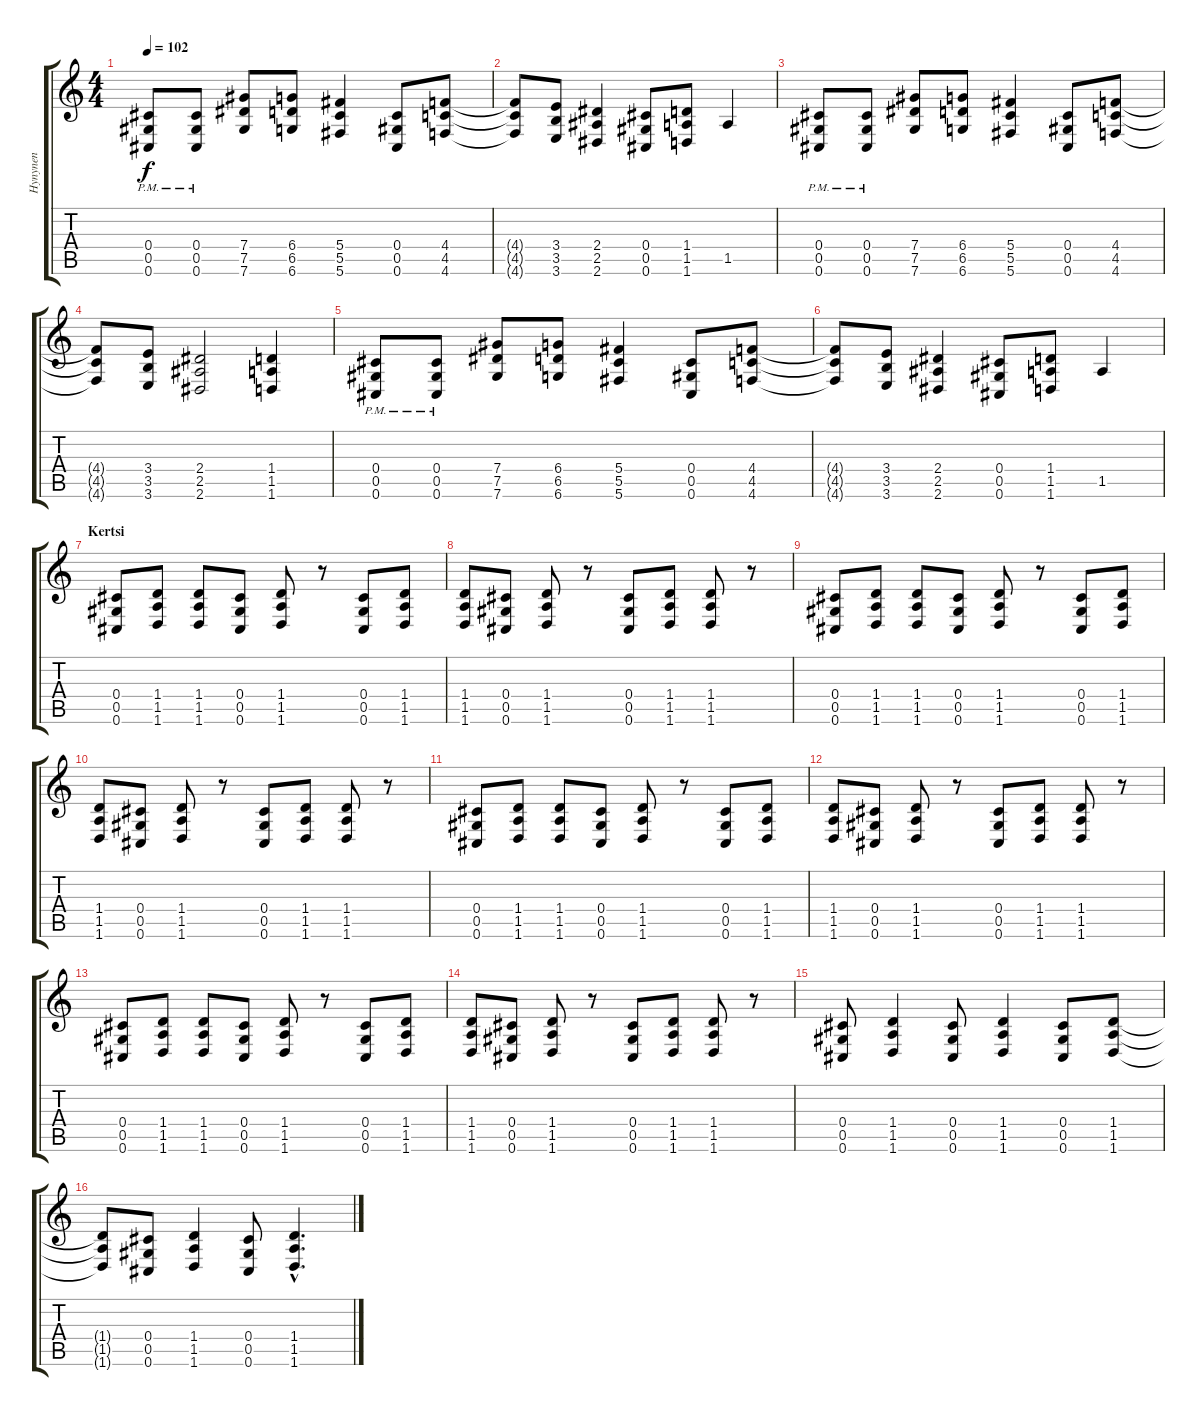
\track ("Hynynen" "Hynynen") {instrument distortionguitar}
\staff {score tabs}
\tuning (Eb4 Bb3 Gb3 Db3 Ab2 Db2) {hide}
\ts (4 4)
\tempo 102
\clef g2
\ks c
(0.4{pm} 0.5{pm} 0.6{pm}).8{dy f} (0.4{pm} 0.5{pm} 0.6{pm}).8 (7.4 7.5 7.6).8 (6.4 6.5 6.6).8 (5.4 5.5 5.6).4 (0.4 0.5 0.6).8 (4.4 4.5 4.6).8 |
(4.4{t} 4.5{t} 4.6{t}).8 (3.4 3.5 3.6).8 (2.4 2.5 2.6).4 (0.4 0.5 0.6).8 (1.4 1.5 1.6).8 1.5.4 |
(0.4{pm} 0.5{pm} 0.6{pm}).8 (0.4{pm} 0.5{pm} 0.6{pm}).8 (7.4 7.5 7.6).8 (6.4 6.5 6.6).8 (5.4 5.5 5.6).4 (0.4 0.5 0.6).8 (4.4 4.5 4.6).8 |
(4.4{t} 4.5{t} 4.6{t}).8 (3.4 3.5 3.6).8 (2.4 2.5 2.6).2 (1.4 1.5 1.6).4 |
(0.4{pm} 0.5{pm} 0.6{pm}).8 (0.4{pm} 0.5{pm} 0.6{pm}).8 (7.4 7.5 7.6).8 (6.4 6.5 6.6).8 (5.4 5.5 5.6).4 (0.4 0.5 0.6).8 (4.4 4.5 4.6).8 |
(4.4{t} 4.5{t} 4.6{t}).8 (3.4 3.5 3.6).8 (2.4 2.5 2.6).4 (0.4 0.5 0.6).8 (1.4 1.5 1.6).8 1.5.4 |
\section ("" "Kertsi")
(0.4 0.5 0.6).8 (1.4 1.5 1.6).8 (1.4 1.5 1.6).8 (0.4 0.5 0.6).8 (1.4 1.5 1.6).8 r.8 (0.4 0.5 0.6).8 (1.4 1.5 1.6).8 |
(1.4 1.5 1.6).8 (0.4 0.5 0.6).8 (1.4 1.5 1.6).8 r.8 (0.4 0.5 0.6).8 (1.4 1.5 1.6).8 (1.4 1.5 1.6).8 r.8 |
(0.4 0.5 0.6).8 (1.4 1.5 1.6).8 (1.4 1.5 1.6).8 (0.4 0.5 0.6).8 (1.4 1.5 1.6).8 r.8 (0.4 0.5 0.6).8 (1.4 1.5 1.6).8 |
(1.4 1.5 1.6).8 (0.4 0.5 0.6).8 (1.4 1.5 1.6).8 r.8 (0.4 0.5 0.6).8 (1.4 1.5 1.6).8 (1.4 1.5 1.6).8 r.8 |
(0.4 0.5 0.6).8 (1.4 1.5 1.6).8 (1.4 1.5 1.6).8 (0.4 0.5 0.6).8 (1.4 1.5 1.6).8 r.8 (0.4 0.5 0.6).8 (1.4 1.5 1.6).8 |
(1.4 1.5 1.6).8 (0.4 0.5 0.6).8 (1.4 1.5 1.6).8 r.8 (0.4 0.5 0.6).8 (1.4 1.5 1.6).8 (1.4 1.5 1.6).8 r.8 |
(0.4 0.5 0.6).8 (1.4 1.5 1.6).8 (1.4 1.5 1.6).8 (0.4 0.5 0.6).8 (1.4 1.5 1.6).8 r.8 (0.4 0.5 0.6).8 (1.4 1.5 1.6).8 |
(1.4 1.5 1.6).8 (0.4 0.5 0.6).8 (1.4 1.5 1.6).8 r.8 (0.4 0.5 0.6).8 (1.4 1.5 1.6).8 (1.4 1.5 1.6).8 r.8 |
(0.4 0.5 0.6).8 (1.4 1.5 1.6).4 (0.4 0.5 0.6).8 (1.4 1.5 1.6).4 (0.4 0.5 0.6).8 (1.4 1.5 1.6).8 |
(1.4{t} 1.5{t} 1.6{t}).8 (0.4 0.5 0.6).8 (1.4 1.5 1.6).4 (0.4 0.5 0.6).8 (1.4{hac} 1.5{hac} 1.6{hac}).4{d}
